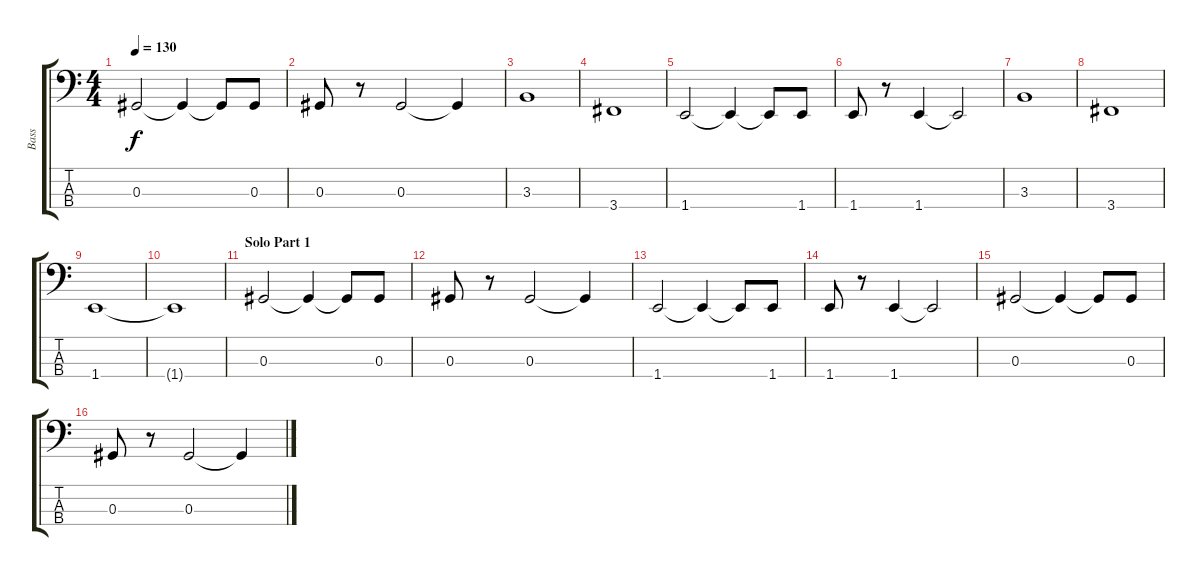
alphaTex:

\track ("Bass" "Bass") {instrument electricbassfinger}
\staff {score tabs}
\tuning (Gb2 Db2 Ab1 Eb1) {hide}
\ts (4 4)
\tempo 130
\clef f4
\ks c
0.3.2{dy f} 0.3{t}.4 0.3{t}.8 0.3.8 |
0.3.8 r.8 0.3.2 0.3{t}.4 |
3.3.1 |
3.4.1 |
1.4.2 1.4{t}.4 1.4{t}.8 1.4.8 |
1.4.8 r.8 1.4.4 1.4{t}.2 |
3.3.1 |
3.4.1 |
1.4.1 |
1.4{t}.1 |
\section ("" "Solo Part 1")
0.3.2 0.3{t}.4 0.3{t}.8 0.3.8 |
0.3.8 r.8 0.3.2 0.3{t}.4 |
1.4.2 1.4{t}.4 1.4{t}.8 1.4.8 |
1.4.8 r.8 1.4.4 1.4{t}.2 |
0.3.2 0.3{t}.4 0.3{t}.8 0.3.8 |
0.3.8 r.8 0.3.2 0.3{t}.4
